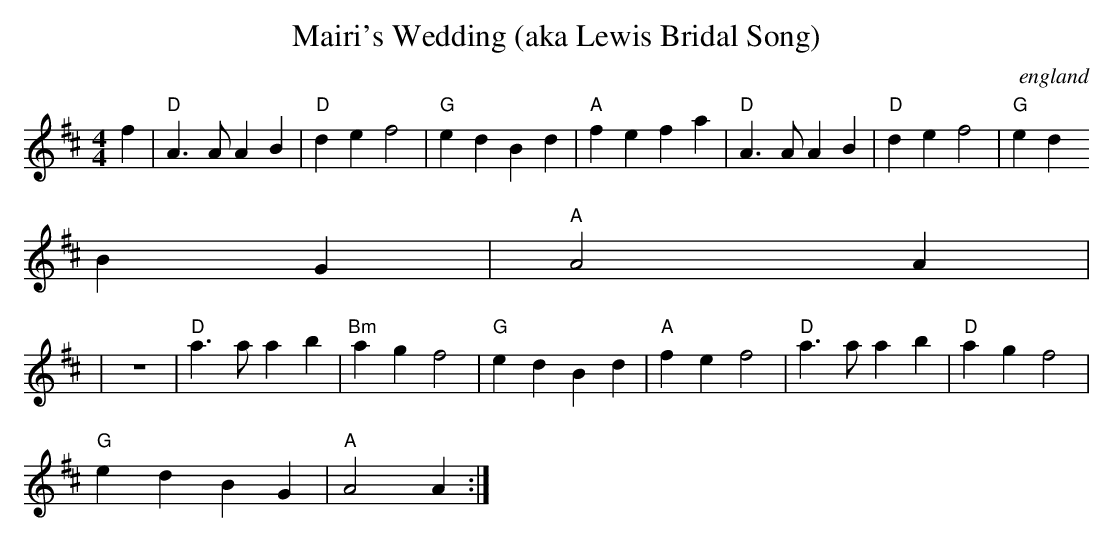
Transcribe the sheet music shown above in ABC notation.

X:1
T:Mairi's Wedding (aka Lewis Bridal Song)
O:england
M:4/4
L:1/4
K:D
f|"D"A>A A B|"D"d e f2|"G"e d B d|"A"f e f a|"D"A>A A B|"D"d e f2|"G"e d
B G |"A"A2 A|
|Z|"D"a>a a b |"Bm"a g f2|"G"e d B d|"A"f e f2|"D"a>a a b |"D"a g f2|"G"
e d B G |"A"A2 A:|
